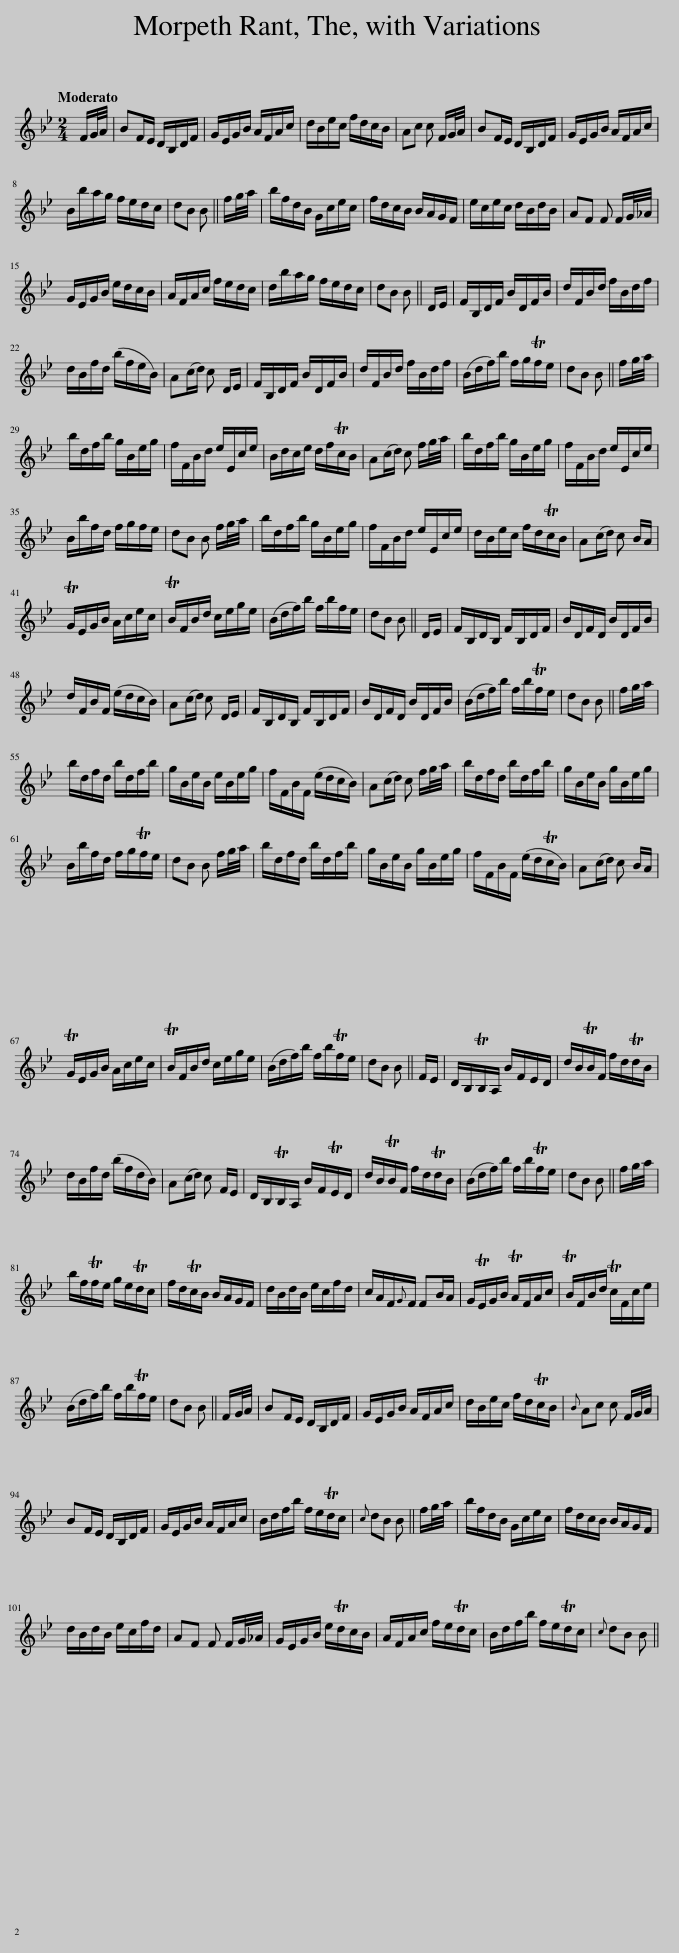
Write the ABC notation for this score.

X:1
L:1/8
Q:1/4=104
M:2/4
I:linebreak $
K:Bb
V:1 treble
V:1
 F/G/4A/4 | BF/E/ D/B,/D/F/ | G/E/G/B/ A/F/A/c/ | d/B/e/c/ f/d/c/B/ | Ac c F/G/4A/4 | %5
 BF/E/ D/B,/D/F/ | G/E/G/B/ A/F/A/c/ |$ B/b/a/g/ f/e/d/c/ | dB B || f/g/4a/4 | %10
 b/f/d/B/ G/c/e/c/ | f/d/c/B/ B/A/G/F/ | e/c/e/c/ d/B/d/B/ | AF F F/G/4_A/4 |$ G/E/G/B/ e/d/c/B/ | %15
 A/F/A/c/ f/e/d/c/ | d/b/a/g/ f/e/d/c/ | dB B || D/E/ | F/B,/D/F/ B/D/F/B/ | %20
 d/F/B/d/ f/B/d/f/ |$ d/B/f/d/ (b/f/e/B/) | A(c/d/) c D/E/ | F/B,/D/F/ B/D/F/B/ | d/F/B/d/ f/B/d/f/ | %25
 (B/d/f/)b/ f/g/Tf/e/ | dB B || f/g/4a/4 |$ b/d/f/b/ g/B/e/g/ | f/F/B/d/ e/E/c/e/ | %30
 B/d/c/e/ d/f/Tc/B/ | A(c/d/) c f/g/4a/4 | b/d/f/b/ g/B/e/g/ | f/F/B/d/ e/E/c/e/ |$ B/b/f/d/ f/g/f/e/ | %35
 dB B f/g/4a/4 | b/d/f/b/ g/B/e/g/ | f/F/B/d/ e/E/c/e/ | d/B/e/c/ f/d/Tc/B/ | A(c/d/) c B/A/ |$ %40
 TG/E/G/B/ A/c/e/c/ | TB/F/B/d/ c/e/g/e/ | (B/d/f/)b/ f/b/f/e/ | dB B || D/E/ | %45
 F/B,/D/B,/ F/B,/D/F/ | B/D/F/D/ B/D/F/B/ |$ d/F/B/F/ (e/d/c/B/) | A(c/d/) c D/E/ | F/B,/D/B,/ F/B,/D/F/ | %50
 B/D/F/D/ B/D/F/B/ | (B/d/f/)b/ f/b/Tf/e/ | dB B || f/g/4a/4 |$ b/d/f/d/ b/d/f/b/ | %55
 g/B/e/B/ e/B/e/g/ | f/F/B/F/ (e/d/c/B/) | A(c/d/) c f/g/4a/4 | b/d/f/d/ b/d/f/b/ | g/B/e/B/ g/B/e/g/ |$ %60
 B/b/f/d/ f/g/Tf/e/ | dB B f/g/4a/4 | b/d/f/d/ b/d/f/b/ | g/B/e/B/ g/B/e/g/ | f/F/B/F/ (e/d/Tc/B/) | %65
 A(c/d/) c B/A/ |$ TG/E/G/B/ A/c/e/c/ | TB/F/B/d/ c/e/g/e/ | (B/d/f/)b/ f/b/Tf/e/ | dB B || %70
 F/E/ | D/B,/TB,/A,/ B/F/E/D/ | d/B/TB/F/ f/d/Td/B/ |$ d/B/f/d/ (b/f/d/B/) | A(c/d/) c F/E/ | %75
 D/B,/TB,/A,/ B/F/TE/D/ | d/B/TB/F/ f/d/Td/B/ | (B/d/f/)b/ f/b/Tf/e/ | dB B || f/g/4a/4 |$ %80
 b/f/Tf/e/ g/e/Td/c/ | f/d/Tc/B/ B/A/G/F/ | d/B/d/B/ e/c/f/d/ | c/A/F/{G}F/ FB/A/ | G/TE/G/B/ TA/F/A/c/ | %85
 TB/F/B/d/ Tc/F/c/e/ |$ (B/d/f/)b/ f/b/Tf/e/ | dB B || F/G/4A/4 | BF/E/ D/B,/D/F/ | %90
 G/E/G/B/ A/F/A/c/ | d/B/e/c/ f/d/Tc/B/ |{B} Ac c F/G/4A/4 |$ BF/E/ D/B,/D/F/ | G/E/G/B/ A/F/A/c/ | %95
 B/d/f/b/ f/e/Td/c/ |{c} dB B || f/g/4a/4 | b/f/d/B/ G/c/e/c/ | f/d/c/B/ B/A/G/F/ |$ %100
 d/B/d/B/ e/c/f/d/ | AF F F/G/4_A/4 | G/E/G/B/ e/Td/c/B/ | A/F/A/c/ f/e/Td/c/ | B/d/f/b/ f/e/Td/c/ | %105
{c} dB B || %106
